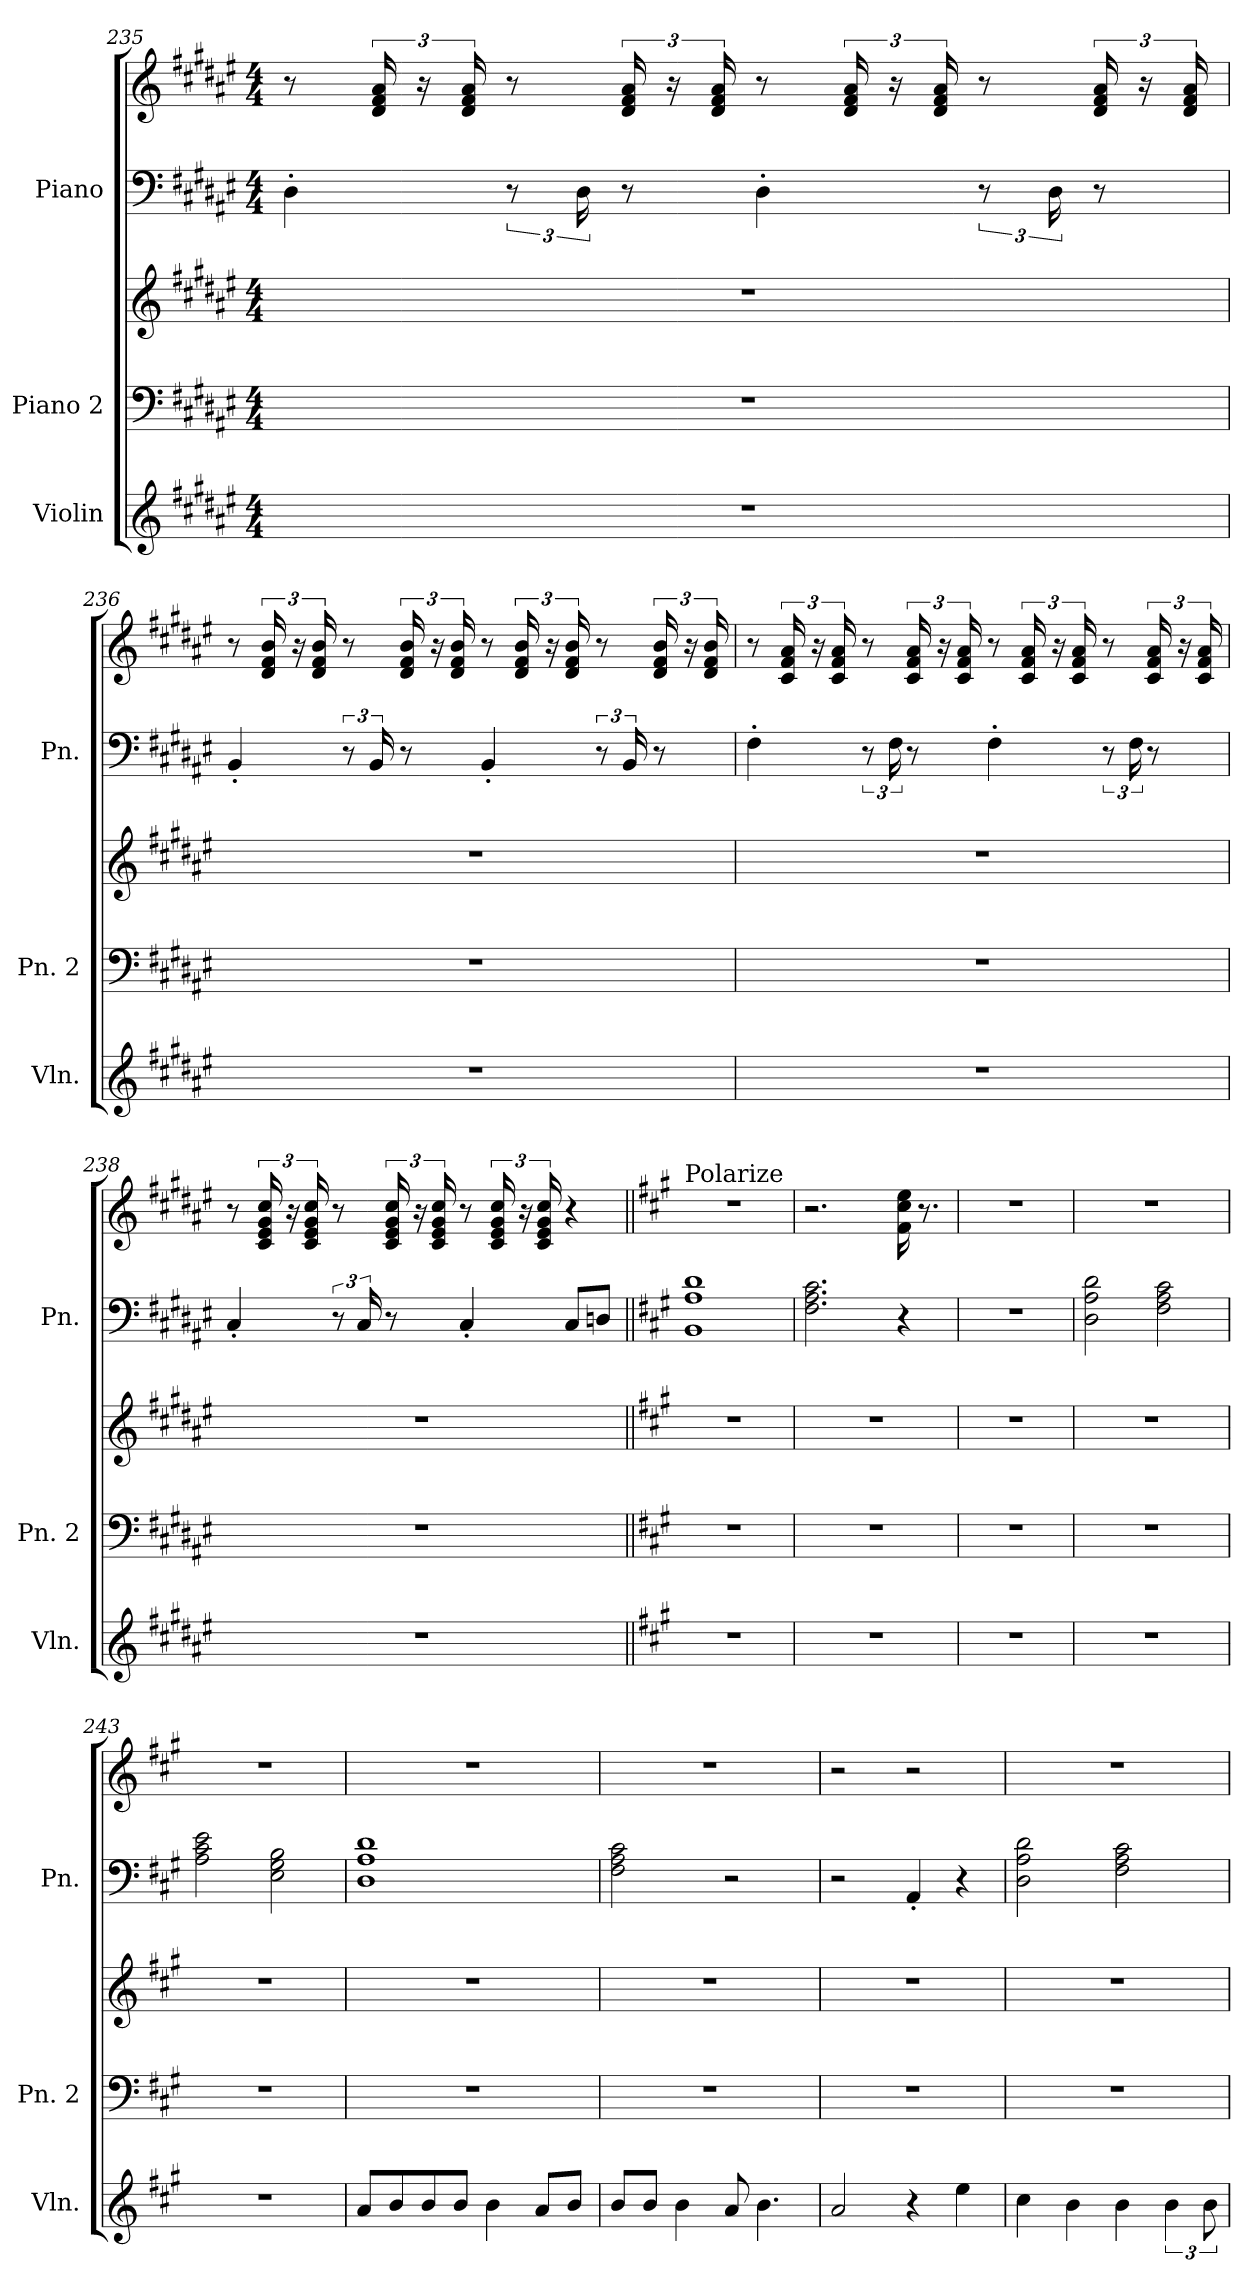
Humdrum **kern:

**kern	**kern	**kern	**kern	**kern
*part3	*part2	*part2	*part1	*part1
*staff5	*staff4	*staff3	*staff2	*staff1
*I"Violin	*I"Piano 2	*	*I"Piano	*
*I'Vln.	*I'Pn. 2	*	*I'Pn.	*
*clefG2	*clefF4	*clefG2	*clefF4	*clefG2
*k[f#c#g#d#a#e#]	*k[f#c#g#d#a#e#]	*k[f#c#g#d#a#e#]	*k[f#c#g#d#a#e#]	*k[f#c#g#d#a#e#]
*M4/4	*M4/4	*M4/4	*M4/4	*M4/4
=235	=235	=235	=235	=235
1r	1r	1r	4D#'\	8r
.	.	.	.	24d#/ 24f#/ 24a#/
.	.	.	.	24r
.	.	.	.	24d#/ 24f#/ 24a#/
.	.	.	12r	8r
.	.	.	24D#\	.
.	.	.	8r	24d#/ 24f#/ 24a#/
.	.	.	.	24r
.	.	.	.	24d#/ 24f#/ 24a#/
.	.	.	4D#'\	8r
.	.	.	.	24d#/ 24f#/ 24a#/
.	.	.	.	24r
.	.	.	.	24d#/ 24f#/ 24a#/
.	.	.	12r	8r
.	.	.	24D#\	.
.	.	.	8r	24d#/ 24f#/ 24a#/
.	.	.	.	24r
.	.	.	.	24d#/ 24f#/ 24a#/
!!LO:LB:g=z
=236	=236	=236	=236	=236
1r	1r	1r	4BB'/	8r
.	.	.	.	24d#/ 24f#/ 24b/
.	.	.	.	24r
.	.	.	.	24d#/ 24f#/ 24b/
.	.	.	12r	8r
.	.	.	24BB/	.
.	.	.	8r	24d#/ 24f#/ 24b/
.	.	.	.	24r
.	.	.	.	24d#/ 24f#/ 24b/
.	.	.	4BB'/	8r
.	.	.	.	24d#/ 24f#/ 24b/
.	.	.	.	24r
.	.	.	.	24d#/ 24f#/ 24b/
.	.	.	12r	8r
.	.	.	24BB/	.
.	.	.	8r	24d#/ 24f#/ 24b/
.	.	.	.	24r
.	.	.	.	24d#/ 24f#/ 24b/
=237	=237	=237	=237	=237
1r	1r	1r	4F#'\	8r
.	.	.	.	24c#/ 24f#/ 24a#/
.	.	.	.	24r
.	.	.	.	24c#/ 24f#/ 24a#/
.	.	.	12r	8r
.	.	.	24F#\	.
.	.	.	8r	24c#/ 24f#/ 24a#/
.	.	.	.	24r
.	.	.	.	24c#/ 24f#/ 24a#/
.	.	.	4F#'\	8r
.	.	.	.	24c#/ 24f#/ 24a#/
.	.	.	.	24r
.	.	.	.	24c#/ 24f#/ 24a#/
.	.	.	12r	8r
.	.	.	24F#\	.
.	.	.	8r	24c#/ 24f#/ 24a#/
.	.	.	.	24r
.	.	.	.	24c#/ 24f#/ 24a#/
!!LO:PB:g=z
=238	=238	=238	=238	=238
1r	1r	1r	4C#'/	8r
.	.	.	.	24c#/ 24e#/ 24g#/ 24cc#/
.	.	.	.	24r
.	.	.	.	24c#/ 24e#/ 24g#/ 24cc#/
.	.	.	12r	8r
.	.	.	24C#/	.
.	.	.	8r	24c#/ 24e#/ 24g#/ 24cc#/
.	.	.	.	24r
.	.	.	.	24c#/ 24e#/ 24g#/ 24cc#/
.	.	.	4C#'/	8r
.	.	.	.	24c#/ 24e#/ 24g#/ 24cc#/
.	.	.	.	24r
.	.	.	.	24c#/ 24e#/ 24g#/ 24cc#/
.	.	.	8C#/L	4r
.	.	.	8Dn/J	.
=239||	=239||	=239||	=239||	=239||
*k[f#c#g#]	*k[f#c#g#]	*k[f#c#g#]	*k[f#c#g#]	*k[f#c#g#]
*	*	*	*	*MM164
!	!	!	!	!LO:TX:t=Polarize
1r	1r	1r	1BB 1A 1d	1r
=240	=240	=240	=240	=240
1r	1r	1r	2.F#\ 2.A\ 2.c#\	2.r
.	.	.	4r	16f#\ 16cc#\ 16ee\
.	.	.	.	8.r
=241	=241	=241	=241	=241
1r	1r	1r	1r	1r
=242	=242	=242	=242	=242
1r	1r	1r	2D\ 2A\ 2d\	1r
.	.	.	2F#\ 2A\ 2c#\	.
=243	=243	=243	=243	=243
1r	1r	1r	2A\ 2c#\ 2e\	1r
.	.	.	2E\ 2G#\ 2B\	.
=244	=244	=244	=244	=244
8a/L	1r	1r	1D 1A 1d	1r
8b/	.	.	.	.
8b/	.	.	.	.
8b/J	.	.	.	.
4b\	.	.	.	.
8a/L	.	.	.	.
8b/J	.	.	.	.
!!LO:LB:g=z
=245	=245	=245	=245	=245
8b/L	1r	1r	2F#\ 2A\ 2c#\	1r
8b/J	.	.	.	.
4b\	.	.	.	.
8a/	.	.	2r	.
4.b\	.	.	.	.
=246	=246	=246	=246	=246
2a/	1r	1r	2r	2r
4r	.	.	4AA'/	2r
4ee\	.	.	4r	.
=247	=247	=247	=247	=247
4cc#\	1r	1r	2D\ 2A\ 2d\	1r
4b\	.	.	.	.
4b\	.	.	2F#\ 2A\ 2c#\	.
6b\	.	.	.	.
12b\	.	.	.	.
=	=	=	=	=
*-	*-	*-	*-	*-
